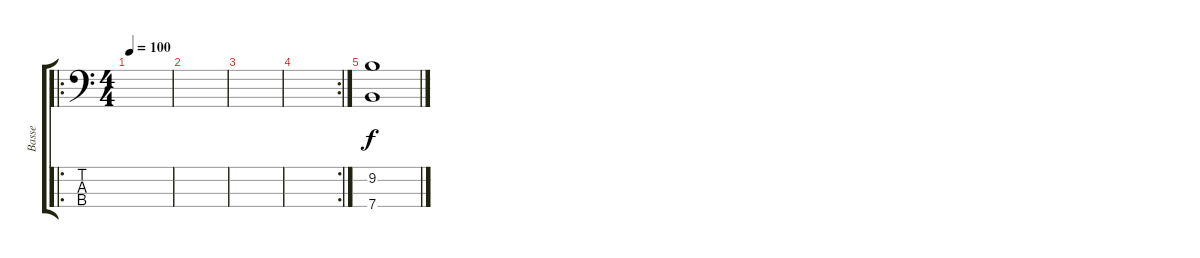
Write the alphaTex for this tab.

\track ("Basse" "Basse") {instrument electricbassfinger}
\staff {score tabs}
\tuning (G2 D2 A1 E1) {hide}
\ro
\ts (4 4)
\tempo 100
\clef f4
\ks c
|
|
|
\rc 2
|
(9.2 7.4).1
